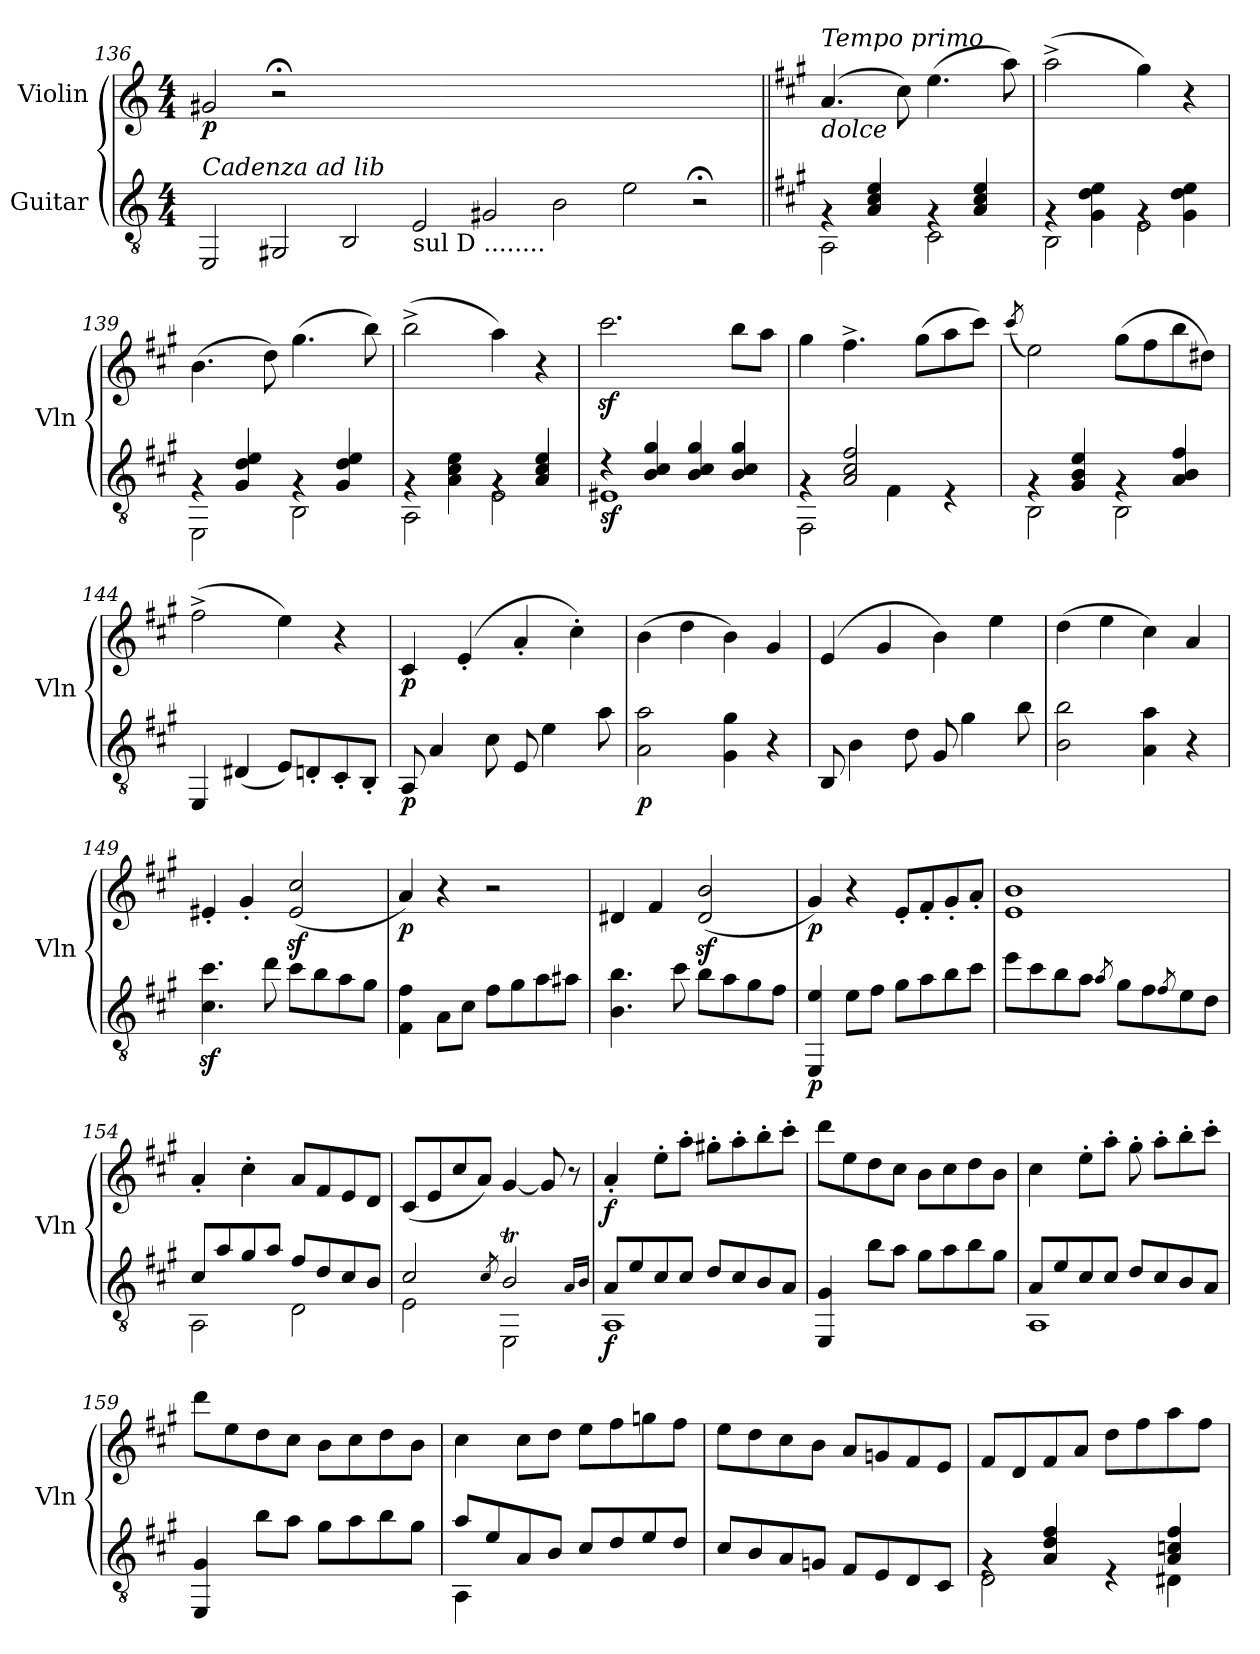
**kern	**dynam	**kern	**dynam
*part2	*part2	*part1	*part1
*staff2	*staff2	*staff1	*staff1
*I"Guitar	*	*I"Violin	*
*	*	*I'Vln	*
*clefGv2	*	*clefG2	*
*k[]	*	*k[]	*
*M4/4	*	*M4/4	*
=136	=136	=136	=136
!LO:TX:a:i:t=Cadenza ad lib	!	!	!
!	!	!	!LO:DY:b
2EE/	.	2g#X/	p
2GG#X/	.	2r;<	.
2BB/	.	1ryy	.
!LO:TX:b:t=sul D ........	!	!	!
2E/	.	.	.
2G#X/	.	0ryy	.
2B\	.	.	.
2e\	.	.	.
2r;<	.	.	.
=137||	=137||	=137||	=137||
*k[f#c#g#]	*	*k[f#c#g#]	*
*^	*	*	*
!	!	!	!LO:TX:b:i:t=dolce	!
!	!	!	!LO:TX:a:i:t=Tempo primo	!
4rG	2AA\	.	(4.a/	.
4A/ 4c#/ 4e/	.	.	.	.
.	.	.	8cc#\)	.
4rG	2C#\	.	(4.ee\	.
4A/ 4c#/ 4e/	.	.	.	.
.	.	.	8aa\)	.
=138	=138	=138	=138	=138
4rG	2BB\	.	(2aa^\	.
4G#\ 4d\ 4e\	.	.	.	.
4rG	2E\	.	4gg#\)	.
4G#\ 4d\ 4e\	.	.	4r	.
!!LO:LB:g=z
=139	=139	=139	=139	=139
4rG	2EE\	.	(4.b\	.
4G#/ 4d/ 4e/	.	.	.	.
.	.	.	8dd\)	.
4rG	2BB\	.	(4.gg#\	.
4G#/ 4d/ 4e/	.	.	.	.
.	.	.	8bb\)	.
=140	=140	=140	=140	=140
4rG	2AA\	.	(2bb^\	.
4A\ 4c#\ 4e\	.	.	.	.
4rG	2E\	.	4aa\)	.
4A/ 4c#/ 4e/	.	.	4r	.
=141	=141	=141	=141	=141
!	!	!LO:DY:b	!	!
4r	1E#X	sf	2.ccc#z<\	.
4B/ 4c#/ 4g#/	.	.	.	.
4B/ 4c#/ 4g#/	.	.	.	.
4B/ 4c#/ 4g#/	.	.	8bb\L	.
.	.	.	8aa\J	.
=142	=142	=142	=142	=142
4rG	2FF#\	.	4gg#\	.
2A/ 2c#/ 2f#/	.	.	4.ff#^\	.
.	4F#\	.	.	.
.	.	.	(8gg#\L	.
4rE	4ryy	.	8aa\	.
.	.	.	8ccc#\J)	.
=143	=143	=143	=143	=143
.	.	.	(8qccc#/	.
4rG	2BB\	.	2ee\)	.
4G#/ 4B/ 4e/	.	.	.	.
4rG	2BB\	.	(8gg#\L	.
.	.	.	8ff#\	.
4A/ 4B/ 4f#/	.	.	8bb\	.
.	.	.	8dd#X\J)	.
*v	*v	*	*	*
=144	=144	=144	=144
4EE/	.	(2ff#^\	.
(4D#X/	.	.	.
8E/L)	.	4ee\)	.
8Dn'/	.	.	.
8C#'/	.	4r	.
8BB'/J	.	.	.
!!LO:LB:g=z
=145	=145	=145	=145
!	!LO:DY:b	!	!LO:DY:b
8AA/	p	4c#/	p
4A/	.	.	.
.	.	(4e'/	.
8c#\	.	.	.
8E/	.	4a'/	.
4e\	.	.	.
.	.	4cc#'\)	.
8a\	.	.	.
=146	=146	=146	=146
!	!LO:DY:b	!	!
2A\ 2a\	p	(4b\	.
.	.	4dd\	.
4G#\ 4g#\	.	4b\)	.
4r	.	4g#/	.
=147	=147	=147	=147
8BB/	.	(4e/	.
4B\	.	.	.
.	.	4g#/	.
8d\	.	.	.
8G#/	.	4b\)	.
4g#\	.	.	.
.	.	4ee\	.
8b\	.	.	.
=148	=148	=148	=148
2B\ 2b\	.	(4dd\	.
.	.	4ee\	.
4A\ 4a\	.	4cc#\)	.
4r	.	4a/	.
=149	=149	=149	=149
4.c#\z< 4.cc#\z<	.	4e#X'/	.
.	.	4g#'/	.
8dd\	.	.	.
8cc#\L	.	(2e#/z< 2cc#/z<	.
8b\	.	.	.
8a\	.	.	.
8g#\J	.	.	.
=150	=150	=150	=150
!	!	!	!LO:DY:b
4F#\ 4f#\	.	4a/)	p
8A\L	.	4r	.
8c#\J	.	.	.
8f#\L	.	2r	.
8g#\	.	.	.
8a\	.	.	.
8a#X\J	.	.	.
!!LO:LB:g=z
=151	=151	=151	=151
4.B\ 4.b\	.	4d#X/	.
.	.	4f#/	.
8cc#\	.	.	.
8b\L	.	(2d#/z< 2b/z<	.
8a\	.	.	.
8g#\	.	.	.
8f#\J	.	.	.
=152	=152	=152	=152
!	!LO:DY:b	!	!LO:DY:b
4EE/ 4e/	p	4g#/)	p
8e\L	.	4r	.
8f#\J	.	.	.
8g#\L	.	8e'/L	.
8a\	.	8f#'/	.
8b\	.	8g#'/	.
8cc#\J	.	8a'/J	.
=153	=153	=153	=153
8ee\L	.	1e 1b	.
8cc#\	.	.	.
8b\	.	.	.
8a\J	.	.	.
8qa/	.	.	.
8g#\L	.	.	.
8f#\	.	.	.
8qf#/	.	.	.
8e\	.	.	.
8d\J	.	.	.
=154	=154	=154	=154
*^	*	*	*
8c#/L	2AA\	.	4a'/	.
8a/	.	.	.	.
8g#/	.	.	4cc#'\	.
8a/J	.	.	.	.
8f#/L	2D\	.	8a/L	.
8d/	.	.	8f#/	.
8c#/	.	.	8e/	.
8B/J	.	.	8d/J	.
=155	=155	=155	=155	=155
2c#/	2E\	.	(8c#/L	.
.	.	.	8e/	.
.	.	.	8cc#/	.
.	.	.	8a/J)	.
8qc#/	.	.	.	.
2BT/	2EE\	.	[4g#/	.
.	.	.	8g#/]	.
.	.	.	8r	.
16qA/LL	.	.	.	.
16qB/JJ	.	.	.	.
!!LO:PB:g=z
=156	=156	=156	=156	=156
!	!	!LO:DY:b	!	!LO:DY:b
8A/L	1AA	f	4a'/	f
8e/	.	.	.	.
8c#/	.	.	8ee'\L	.
8c#/J	.	.	8aa'\J	.
8d/L	.	.	8gg#X'\L	.
8c#/	.	.	8aa'\	.
8B/	.	.	8bb'\	.
8A/J	.	.	8ccc#'\J	.
*v	*v	*	*	*
=157	=157	=157	=157
4EE/ 4G#/	.	8ddd\L	.
.	.	8ee\	.
8b\L	.	8dd\	.
8a\J	.	8cc#\J	.
8g#\L	.	8b\L	.
8a\	.	8cc#\	.
8b\	.	8dd\	.
8g#\J	.	8b\J	.
=158	=158	=158	=158
*^	*	*	*
8A/L	1AA	.	4cc#\	.
8e/	.	.	.	.
8c#/	.	.	8ee'\L	.
8c#/J	.	.	8aa'\J	.
8d/L	.	.	8gg#'\	.
8c#/	.	.	8aa'\L	.
8B/	.	.	8bb'\	.
8A/J	.	.	8ccc#'\J	.
*v	*v	*	*	*
=159	=159	=159	=159
4EE/ 4G#/	.	8ddd\L	.
.	.	8ee\	.
8b\L	.	8dd\	.
8a\J	.	8cc#\J	.
8g#\L	.	8b\L	.
8a\	.	8cc#\	.
8b\	.	8dd\	.
8g#\J	.	8b\J	.
=160	=160	=160	=160
*^	*	*	*
8a/L	4AA\	.	4cc#\	.
8e/	.	.	.	.
8A/	2.ryy	.	8cc#\L	.
8B/J	.	.	8dd\J	.
8c#/L	.	.	8ee\L	.
8d/	.	.	8ff#\	.
8e/	.	.	8ggn\	.
8d/J	.	.	8ff#\J	.
*v	*v	*	*	*
!!LO:LB:g=z
=161	=161	=161	=161
8c#/L	.	8ee\L	.
8B/	.	8dd\	.
8A/	.	8cc#\	.
8Gn/J	.	8b\J	.
8F#/L	.	8a/L	.
8E/	.	8gn/	.
8D/	.	8f#/	.
8C#/J	.	8e/J	.
=162	=162	=162	=162
*^	*	*	*
4rG	2D\	.	8f#/L	.
.	.	.	8d/	.
4A/ 4d/ 4f#/	.	.	8f#/	.
.	.	.	8a/J	.
4rE	4ryy	.	8dd\L	.
.	.	.	8ff#\	.
4A/ 4cn/ 4f#/	4D#X\	.	8aa\	.
.	.	.	8ff#\J	.
*v	*v	*	*	*
=	=	=	=
*-	*-	*-	*-
